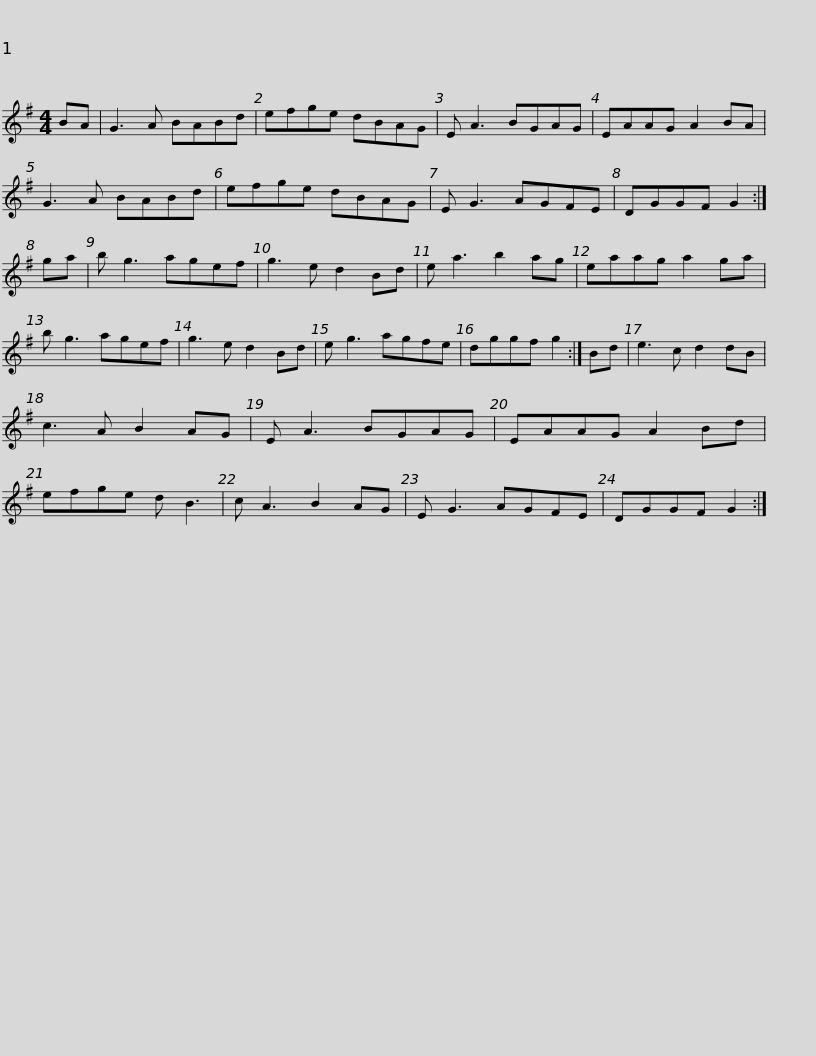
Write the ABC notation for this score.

X:1
L:1/8
M:4/4
I:linebreak $
K:G
V:1 treble
V:1
 BA | G3 A BABd | efge dBAG | E A3 BGAG | EAAG A2 BA | %5
 G3 A BABd |$ efge dBAG | E G3 AGFE | DGGF G2 :| ga | %10
 b g3 agef | g3 e d2 Bd | e a3 b2 ag |$ eaag a2 ga | b g3 agef | %15
 g3 e d2 Bd | e g3 agfe | dggf g2 :| Bd | e3 c d2 dB |$ %20
 c3 A B2 AG | E A3 BGAG | EAAG A2 Bd | efge d B3 | c A3 B2 AG | %25
 E G3 AGFE | DGGF G2 :| %27
